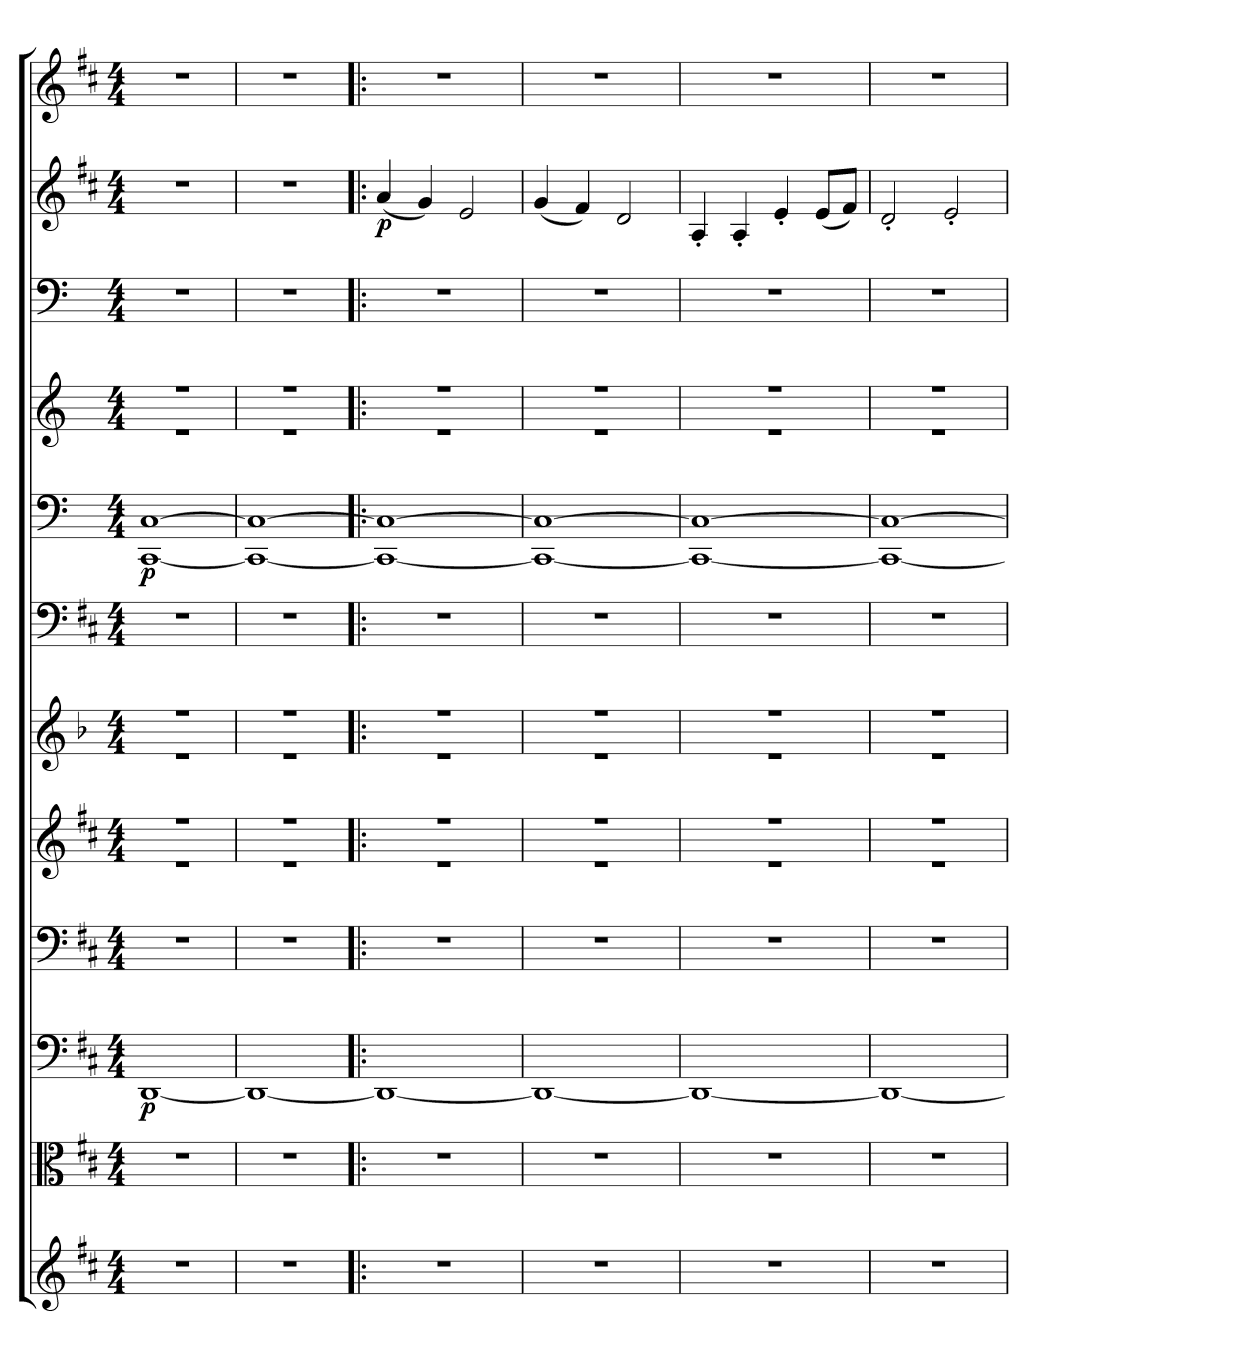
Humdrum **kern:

**kern	**kern	**kern	**dynam	**kern	**kern	**kern	**kern	**kern	**dynam	**kern	**kern	**kern	**dynam	**kern
*part12	*part11	*part10	*part10	*part9	*part8	*part7	*part6	*part5	*part5	*part4	*part3	*part2	*part2	*part1
*staff12	*staff11	*staff10	*staff10	*staff9	*staff8	*staff7	*staff6	*staff5	*staff5	*staff4	*staff3	*staff2	*staff2	*staff1
*clefG2	*clefC3	*clefF4	*	*clefF4	*clefG2	*clefG2	*clefF4	*clefF4	*	*clefG2	*clefF4	*clefG2	*	*clefG2
*k[f#c#]	*k[f#c#]	*k[f#c#]	*	*k[f#c#]	*k[f#c#]	*k[b-]	*k[f#c#]	*k[]	*	*k[]	*k[]	*k[f#c#]	*	*k[f#c#]
*D:	*D:	*D:	*	*D:	*D:	*	*D:	*	*	*	*	*D:	*	*D:
*M4/4	*M4/4	*M4/4	*	*M4/4	*M4/4	*M4/4	*M4/4	*M4/4	*	*M4/4	*M4/4	*M4/4	*	*M4/4
=1	=1	=1	=1	=1	=1	=1	=1	=1	=1	=1	=1	=1	=1	=1
*	*	*	*	*	*^	*^	*	*^	*	*^	*	*	*	*
1r	1r	[1DD/	p	1r	1r	1r	1r	1r	1r	[1C/	[1CC/	p	1r	1r	1r	1r	.	1r
=2	=2	=2	=2	=2	=2	=2	=2	=2	=2	=2	=2	=2	=2	=2	=2	=2	=2	=2
1r	1r	1DD/_	.	1r	1r	1r	1r	1r	1r	1C/_	1CC/_	.	1r	1r	1r	1r	.	1r
=3!|:	=3!|:	=3!|:	=3!|:	=3!|:	=3!|:	=3!|:	=3!|:	=3!|:	=3!|:	=3!|:	=3!|:	=3!|:	=3!|:	=3!|:	=3!|:	=3!|:	=3!|:	=3!|:
1r	1r	1DD/_	.	1r	1r	1r	1r	1r	1r	1C/_	1CC/_	.	1r	1r	1r	(4a/	p	1r
.	.	.	.	.	.	.	.	.	.	.	.	.	.	.	.	4g/)	.	.
.	.	.	.	.	.	.	.	.	.	.	.	.	.	.	.	2e/	.	.
=4	=4	=4	=4	=4	=4	=4	=4	=4	=4	=4	=4	=4	=4	=4	=4	=4	=4	=4
1r	1r	1DD/_	.	1r	1r	1r	1r	1r	1r	1C/_	1CC/_	.	1r	1r	1r	(4g/	.	1r
.	.	.	.	.	.	.	.	.	.	.	.	.	.	.	.	4f#/)	.	.
.	.	.	.	.	.	.	.	.	.	.	.	.	.	.	.	2d/	.	.
=5	=5	=5	=5	=5	=5	=5	=5	=5	=5	=5	=5	=5	=5	=5	=5	=5	=5	=5
1r	1r	1DD/_	.	1r	1r	1r	1r	1r	1r	1C/_	1CC/_	.	1r	1r	1r	4A'/	.	1r
.	.	.	.	.	.	.	.	.	.	.	.	.	.	.	.	4A'/	.	.
.	.	.	.	.	.	.	.	.	.	.	.	.	.	.	.	4e'/	.	.
.	.	.	.	.	.	.	.	.	.	.	.	.	.	.	.	(8e/L	.	.
.	.	.	.	.	.	.	.	.	.	.	.	.	.	.	.	8f#/J)	.	.
=6	=6	=6	=6	=6	=6	=6	=6	=6	=6	=6	=6	=6	=6	=6	=6	=6	=6	=6
1r	1r	1DD/_	.	1r	1r	1r	1r	1r	1r	1C/_	1CC/_	.	1r	1r	1r	2d'/	.	1r
.	.	.	.	.	.	.	.	.	.	.	.	.	.	.	.	2e'/	.	.
*	*	*	*	*	*v	*v	*	*	*	*v	*v	*	*v	*v	*	*	*	*
*	*	*	*	*	*	*v	*v	*	*	*	*	*	*	*	*
=	=	=	=	=	=	=	=	=	=	=	=	=	=	=
*-	*-	*-	*-	*-	*-	*-	*-	*-	*-	*-	*-	*-	*-	*-
